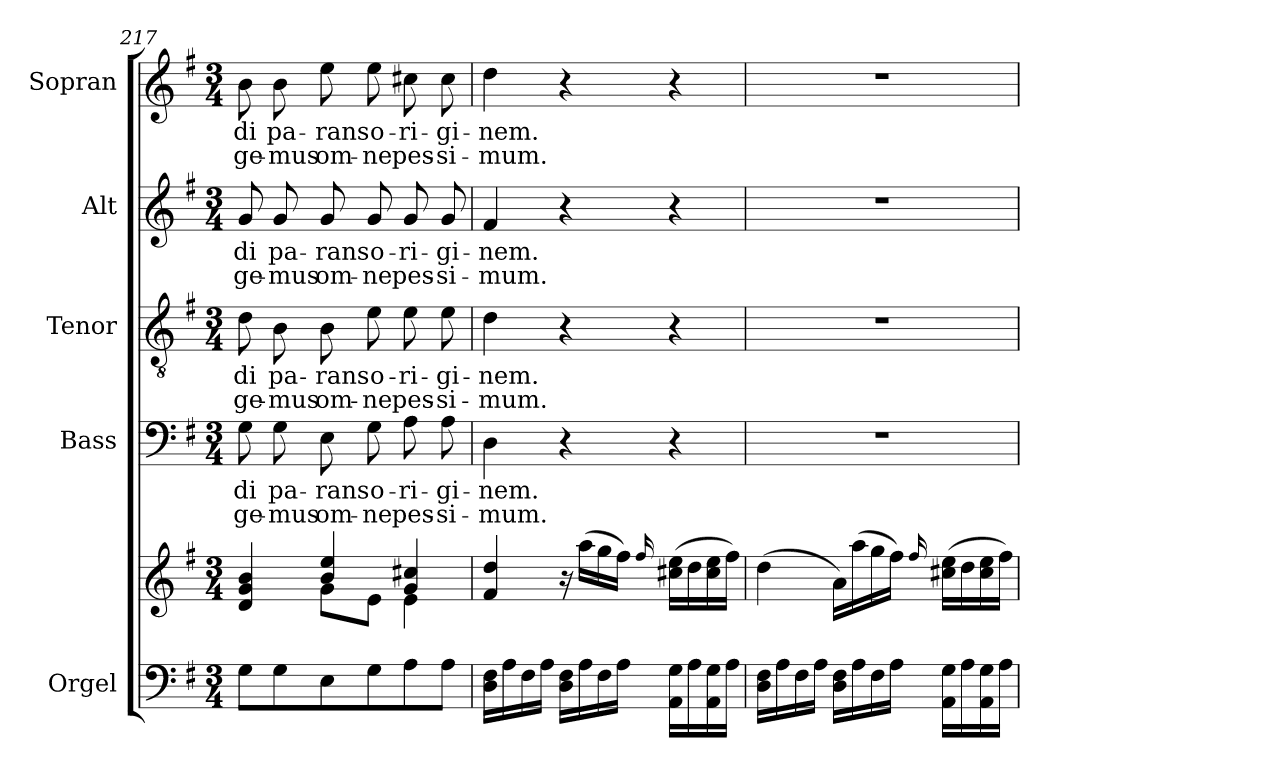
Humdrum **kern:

**kern	**kern	**kern	**text	**text	**kern	**text	**text	**kern	**text	**text	**kern	**text	**text
*part5	*part5	*part4	*part4	*part4	*part3	*part3	*part3	*part2	*part2	*part2	*part1	*part1	*part1
*staff6	*staff5	*staff4	*staff4	*staff4	*staff3	*staff3	*staff3	*staff2	*staff2	*staff2	*staff1	*staff1	*staff1
*I"Orgel	*	*I"Bass	*	*	*I"Tenor	*	*	*I"Alt	*	*	*I"Sopran	*	*
*I'Org.	*	*I'B.	*	*	*I'T.	*	*	*I'A.	*	*	*I'S.	*	*
*clefF4	*clefG2	*clefF4	*	*	*clefGv2	*	*	*clefG2	*	*	*clefG2	*	*
*k[f#]	*k[f#]	*k[f#]	*	*	*k[f#]	*	*	*k[f#]	*	*	*k[f#]	*	*
*G:	*G:	*G:	*	*	*G:	*	*	*G:	*	*	*G:	*	*
*M3/4	*M3/4	*M3/4	*	*	*M3/4	*	*	*M3/4	*	*	*M3/4	*	*
=217	=217	=217	=217	=217	=217	=217	=217	=217	=217	=217	=217	=217	=217
*	*^	*	*	*	*	*	*	*	*	*	*	*	*
!	!	!	!	!LO:LY:b	!LO:LY:b	!	!LO:LY:b	!LO:LY:b	!	!LO:LY:b	!LO:LY:b	!	!LO:LY:b	!LO:LY:b
8G\L	4d/ 4g/ 4b/	4ryy	8G\	-di	-ge-	8d\	-di	-ge-	8g/	-di	-ge-	8b\	-di	-ge-
!	!	!	!	!LO:LY:b	!LO:LY:b	!	!LO:LY:b	!LO:LY:b	!	!LO:LY:b	!LO:LY:b	!	!LO:LY:b	!LO:LY:b
8G\	.	.	8G\	pa-	-mus	8B\	pa-	-mus	8g/	pa-	-mus	8b\	pa-	-mus
!	!	!	!	!LO:LY:b	!LO:LY:b	!	!LO:LY:b	!LO:LY:b	!	!LO:LY:b	!LO:LY:b	!	!LO:LY:b	!LO:LY:b
8E\	4b/ 4ee/	8g\L	8E\	-rans	om-	8B\	-rans	om-	8g/	-rans	om-	8ee\	-rans	om-
!	!	!	!	!LO:LY:b	!LO:LY:b	!	!LO:LY:b	!LO:LY:b	!	!LO:LY:b	!LO:LY:b	!	!LO:LY:b	!LO:LY:b
8G\	.	8e\J	8G\	o-	-ne	8e\	o-	-ne	8g/	o-	-ne	8ee\	o-	-ne
!	!	!	!	!LO:LY:b	!LO:LY:b	!	!LO:LY:b	!LO:LY:b	!	!LO:LY:b	!LO:LY:b	!	!LO:LY:b	!LO:LY:b
8A\	4g/ 4cc#X/	4e\	8A\	-ri-	pes-	8e\	-ri-	pes-	8g/	-ri-	pes-	8cc#X\	-ri-	pes-
!	!	!	!	!LO:LY:b	!LO:LY:b	!	!LO:LY:b	!LO:LY:b	!	!LO:LY:b	!LO:LY:b	!	!LO:LY:b	!LO:LY:b
8A\J	.	.	8A\	-gi-	-si-	8e\	-gi-	-si-	8g/	-gi-	-si-	8cc#\	-gi-	-si-
*	*v	*v	*	*	*	*	*	*	*	*	*	*	*	*
!!LO:PB:g=z
=218	=218	=218	=218	=218	=218	=218	=218	=218	=218	=218	=218	=218	=218
!	!	!	!LO:LY:b	!LO:LY:b	!	!LO:LY:b	!LO:LY:b	!	!LO:LY:b	!LO:LY:b	!	!LO:LY:b	!LO:LY:b
16D\ 16F#\LL	4f#/ 4dd/	4D\	-nem.	-mum.	4d\	-nem.	-mum.	4f#/	-nem.	-mum.	4dd\	-nem.	-mum.
16A\	.	.	.	.	.	.	.	.	.	.	.	.	.
16F#\	.	.	.	.	.	.	.	.	.	.	.	.	.
16A\JJ	.	.	.	.	.	.	.	.	.	.	.	.	.
16D\ 16F#\LL	16r	4r	.	.	4r	.	.	4r	.	.	4r	.	.
16A\	(>16aa\LL	.	.	.	.	.	.	.	.	.	.	.	.
16F#\	16gg\	.	.	.	.	.	.	.	.	.	.	.	.
16A\JJ	16ff#\JJ)	.	.	.	.	.	.	.	.	.	.	.	.
.	16qqff#/	.	.	.	.	.	.	.	.	.	.	.	.
16AA\ 16G\LL	(>16cc#X\ 16ee\LL	4r	.	.	4r	.	.	4r	.	.	4r	.	.
16A\	16dd\	.	.	.	.	.	.	.	.	.	.	.	.
16AA\ 16G\	16cc#\ 16ee\	.	.	.	.	.	.	.	.	.	.	.	.
16A\JJ	16ff#\JJ)	.	.	.	.	.	.	.	.	.	.	.	.
=219	=219	=219	=219	=219	=219	=219	=219	=219	=219	=219	=219	=219	=219
16D\ 16F#\LL	(>4dd\	2.r	.	.	2.r	.	.	2.r	.	.	2.r	.	.
16A\	.	.	.	.	.	.	.	.	.	.	.	.	.
16F#\	.	.	.	.	.	.	.	.	.	.	.	.	.
16A\JJ	.	.	.	.	.	.	.	.	.	.	.	.	.
16D\ 16F#\LL	16a\LL)	.	.	.	.	.	.	.	.	.	.	.	.
16A\	(>16aa\	.	.	.	.	.	.	.	.	.	.	.	.
16F#\	16gg\	.	.	.	.	.	.	.	.	.	.	.	.
16A\JJ	16ff#\JJ)	.	.	.	.	.	.	.	.	.	.	.	.
.	16qqff#/	.	.	.	.	.	.	.	.	.	.	.	.
16AA\ 16G\LL	(>16cc#X\ 16ee\LL	.	.	.	.	.	.	.	.	.	.	.	.
16A\	16dd\	.	.	.	.	.	.	.	.	.	.	.	.
16AA\ 16G\	16cc#\ 16ee\	.	.	.	.	.	.	.	.	.	.	.	.
16A\JJ	16ff#\JJ)	.	.	.	.	.	.	.	.	.	.	.	.
=	=	=	=	=	=	=	=	=	=	=	=	=	=
*-	*-	*-	*-	*-	*-	*-	*-	*-	*-	*-	*-	*-	*-
